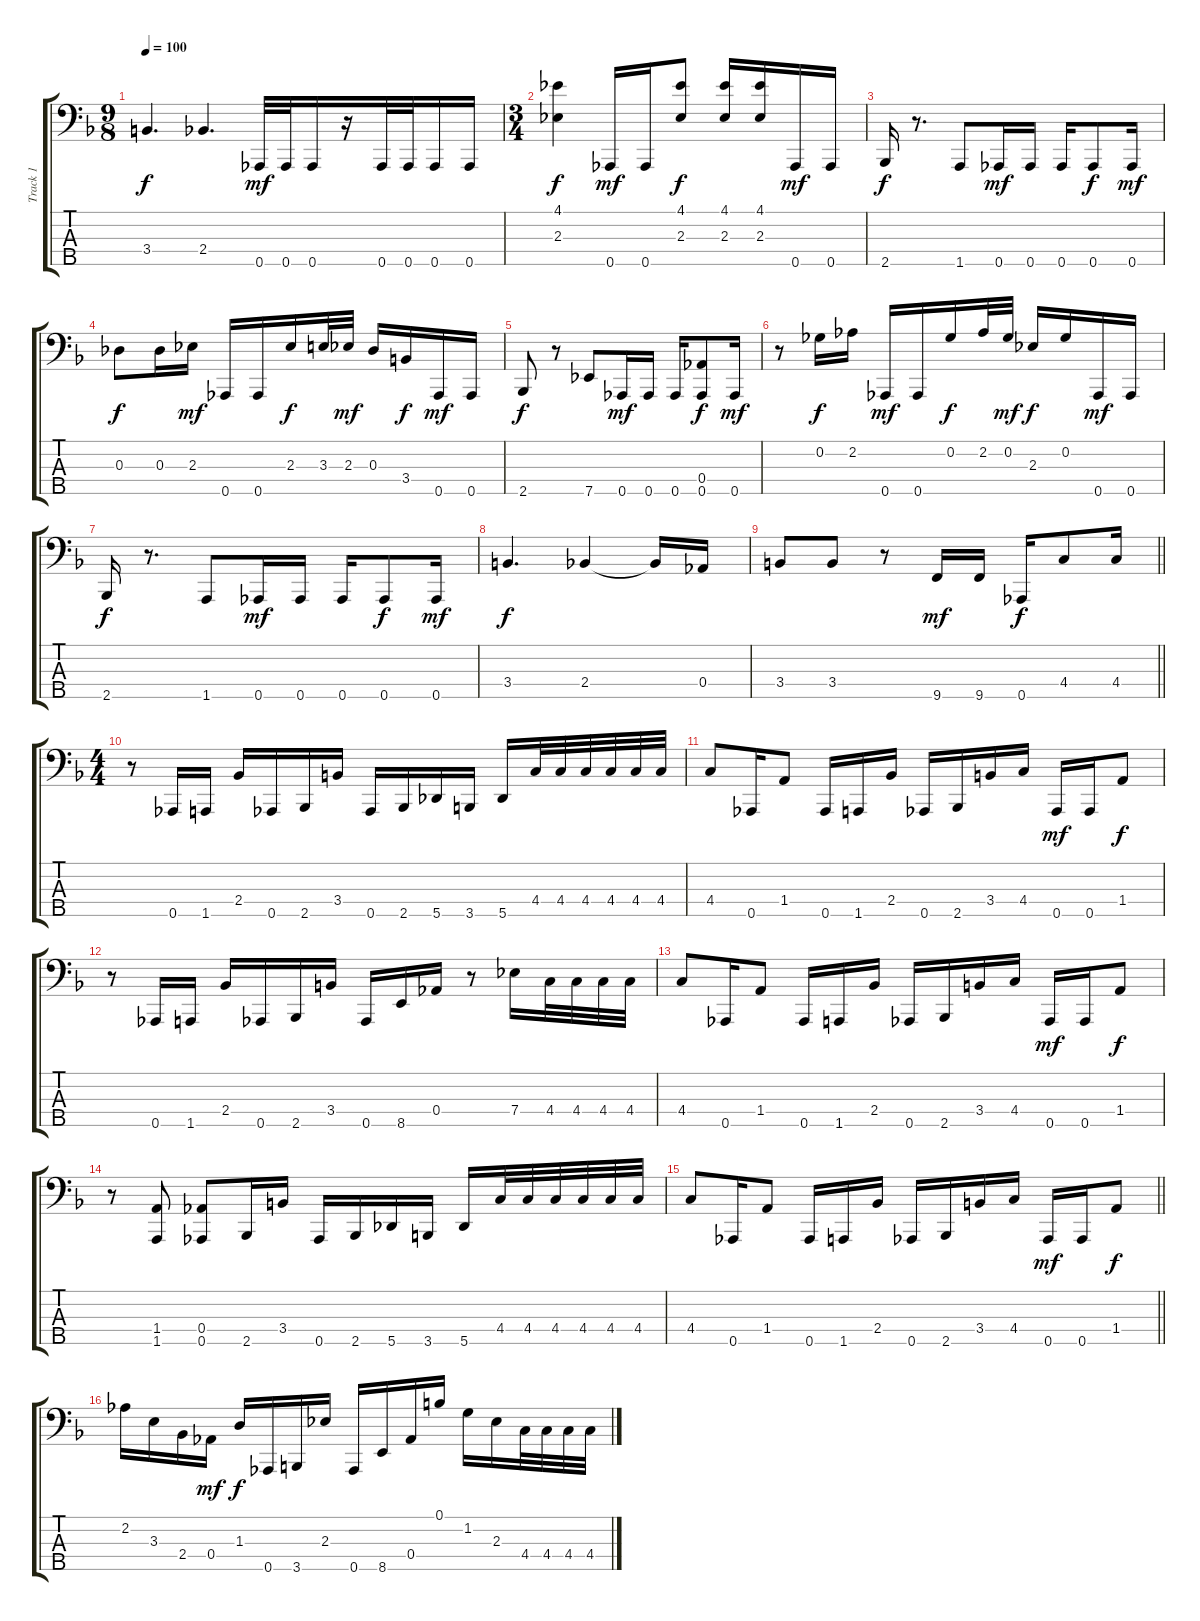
\track ("Track 1" "Track 1") {instrument electricbasspick}
\staff {score tabs}
\tuning (B2 Gb2 Db2 Ab1 Ab0) {hide}
\ts (9 8)
\tempo 100
\clef f4
\ks f
3.4.4{d dy f} 2.4.4{d} 0.5.32{dy mf} 0.5.32 0.5.16 r.16 0.5.32 0.5.32 0.5.16 0.5.16 |
\ts (3 4)
(4.1 2.3).4{dy f} 0.5.16{dy mf} 0.5.16 (4.1 2.3).8{dy f} (4.1 2.3).16 (4.1 2.3).16 0.5.16{dy mf} 0.5.16 |
2.5.16{dy f} r.8{d} 1.5.8 0.5.16{dy mf} 0.5.16 0.5.16 0.5.8{dy f} 0.5.16{dy mf} |
0.3.8{dy f} 0.3.16 2.3.16{dy mf} 0.5.16 0.5.16 2.3.16{dy f} 3.3.32 2.3.32{dy mf} 0.3.16 3.4.16{dy f} 0.5.16{dy mf} 0.5.16 |
2.5.8{dy f} r.8 7.5.8 0.5.16{dy mf} 0.5.16 0.5.16 (0.4 0.5).8{dy f} 0.5.16{dy mf} |
r.8 0.2.16{dy f} 2.2.16 0.5.16{dy mf} 0.5.16 0.2.16{dy f} 2.2.32 0.2.32{dy mf} 2.3.16{dy f} 0.2.16 0.5.16{dy mf} 0.5.16 |
2.5.16{dy f} r.8{d} 1.5.8 0.5.16{dy mf} 0.5.16 0.5.16 0.5.8{dy f} 0.5.16{dy mf} |
3.4.4{d dy f} 2.4.4 2.4{t}.16 0.4.16 |
\barLineRight lightlight
3.4.8 3.4.8 r.8 9.5.16{dy mf} 9.5.16 0.5.16{dy f} 4.4.8 4.4.16 |
\ts (4 4)
r.8 0.5.16 1.5.16 2.4.16 0.5.16 2.5.16 3.4.16 0.5.16 2.5.16 5.5.16 3.5.16 5.5.16 4.4.32 4.4.32 4.4.32 4.4.32 4.4.32 4.4.32 |
4.4.8 0.5.16 1.4.8 0.5.16 1.5.16 2.4.16 0.5.16 2.5.16 3.4.16 4.4.16 0.5.16{dy mf} 0.5.16 1.4.8{dy f} |
r.8 0.5.16 1.5.16 2.4.16 0.5.16 2.5.16 3.4.16 0.5.16 8.5.16 0.4.16 r.8 7.4.16 4.4.32 4.4.32 4.4.32 4.4.32 |
4.4.8 0.5.16 1.4.8 0.5.16 1.5.16 2.4.16 0.5.16 2.5.16 3.4.16 4.4.16 0.5.16{dy mf} 0.5.16 1.4.8{dy f} |
r.8 (1.4 1.5).8 (0.4 0.5).8 2.5.16 3.4.16 0.5.16 2.5.16 5.5.16 3.5.16 5.5.16 4.4.32 4.4.32 4.4.32 4.4.32 4.4.32 4.4.32 |
\barLineRight lightlight
4.4.8 0.5.16 1.4.8 0.5.16 1.5.16 2.4.16 0.5.16 2.5.16 3.4.16 4.4.16 0.5.16{dy mf} 0.5.16 1.4.8{dy f} |
2.2.16 3.3.16 2.4.16 0.4.16{dy mf} 1.3.16{dy f} 0.5.16 3.5.16 2.3.16 0.5.16 8.5.16 0.4.16 0.1.16 1.2.16 2.3.16 4.4.32 4.4.32 4.4.32 4.4.32
